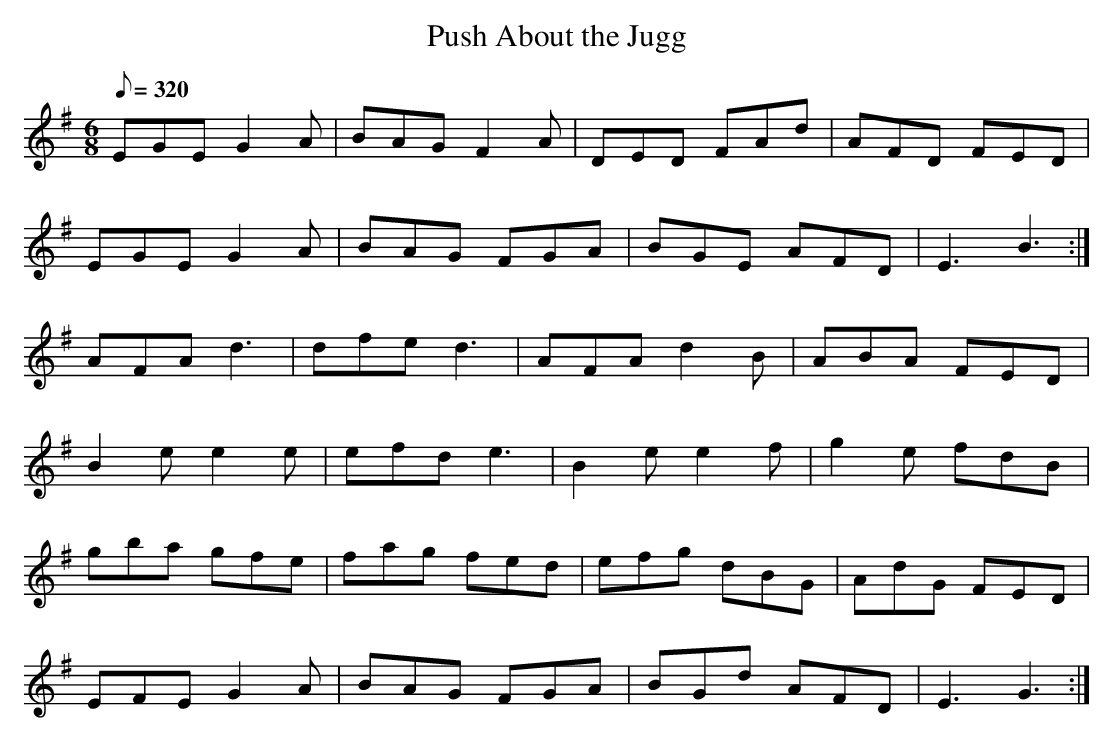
X:1
T: Push About the Jugg
M: 6/8
L: 1/8
Q: 320
K: G
EGE G2A|BAG F2A|DED FAd|AFD FED|
EGE G2A|BAG FGA|BGE AFD|E3 B3 :|
AFA d3|dfe d3|AFA d2B|ABA FED|
B2e e2e|efd e3|B2e e2f|g2e fdB|
gba gfe|fag fed|efg dBG|AdG FED|
EFE G2A|BAG FGA|BGd AFD|E3 G3 :|
